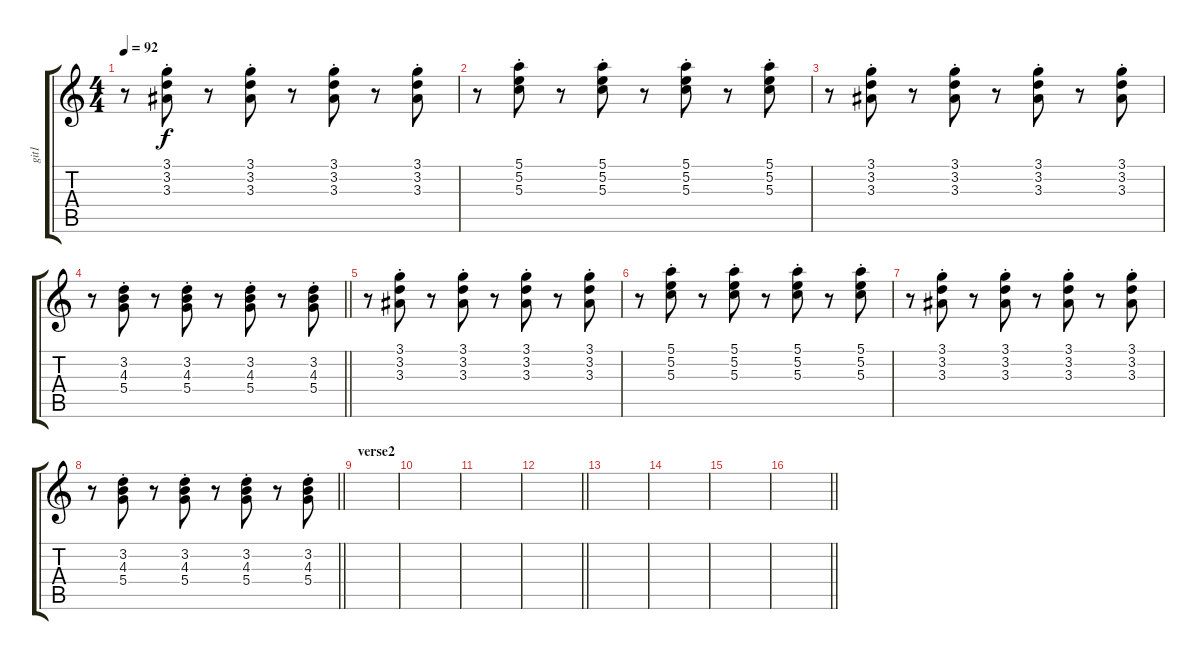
\track ("git1" "git1") {instrument electricguitarclean}
\staff {score tabs}
\tuning (E4 B3 G3 D3 A2 E2) {hide}
\ts (4 4)
\tempo 92
\clef g2
\ks c
r.8{dy f} (3.1{st} 3.2{st} 3.3{st}).8 r.8 (3.1{st} 3.2{st} 3.3{st}).8 r.8 (3.1{st} 3.2{st} 3.3{st}).8 r.8 (3.1{st} 3.2{st} 3.3{st}).8 |
r.8 (5.1{st} 5.2{st} 5.3{st}).8 r.8 (5.1{st} 5.2{st} 5.3{st}).8 r.8 (5.1{st} 5.2{st} 5.3{st}).8 r.8 (5.1{st} 5.2{st} 5.3{st}).8 |
r.8 (3.1{st} 3.2{st} 3.3{st}).8 r.8 (3.1{st} 3.2{st} 3.3{st}).8 r.8 (3.1{st} 3.2{st} 3.3{st}).8 r.8 (3.1{st} 3.2{st} 3.3{st}).8 |
\barLineRight lightlight
r.8 (3.2{st} 4.3{st} 5.4{st}).8 r.8 (3.2{st} 4.3{st} 5.4{st}).8 r.8 (3.2{st} 4.3{st} 5.4{st}).8 r.8 (3.2{st} 4.3{st} 5.4{st}).8 |
r.8 (3.1{st} 3.2{st} 3.3{st}).8 r.8 (3.1{st} 3.2{st} 3.3{st}).8 r.8 (3.1{st} 3.2{st} 3.3{st}).8 r.8 (3.1{st} 3.2{st} 3.3{st}).8 |
r.8 (5.1{st} 5.2{st} 5.3{st}).8 r.8 (5.1{st} 5.2{st} 5.3{st}).8 r.8 (5.1{st} 5.2{st} 5.3{st}).8 r.8 (5.1{st} 5.2{st} 5.3{st}).8 |
r.8 (3.1{st} 3.2{st} 3.3{st}).8 r.8 (3.1{st} 3.2{st} 3.3{st}).8 r.8 (3.1{st} 3.2{st} 3.3{st}).8 r.8 (3.1{st} 3.2{st} 3.3{st}).8 |
\barLineRight lightlight
r.8 (3.2{st} 4.3{st} 5.4{st}).8 r.8 (3.2{st} 4.3{st} 5.4{st}).8 r.8 (3.2{st} 4.3{st} 5.4{st}).8 r.8 (3.2{st} 4.3{st} 5.4{st}).8 |
\section ("" "verse2")
|
|
|
\barLineRight lightlight
|
|
|
|
\barLineRight lightlight
